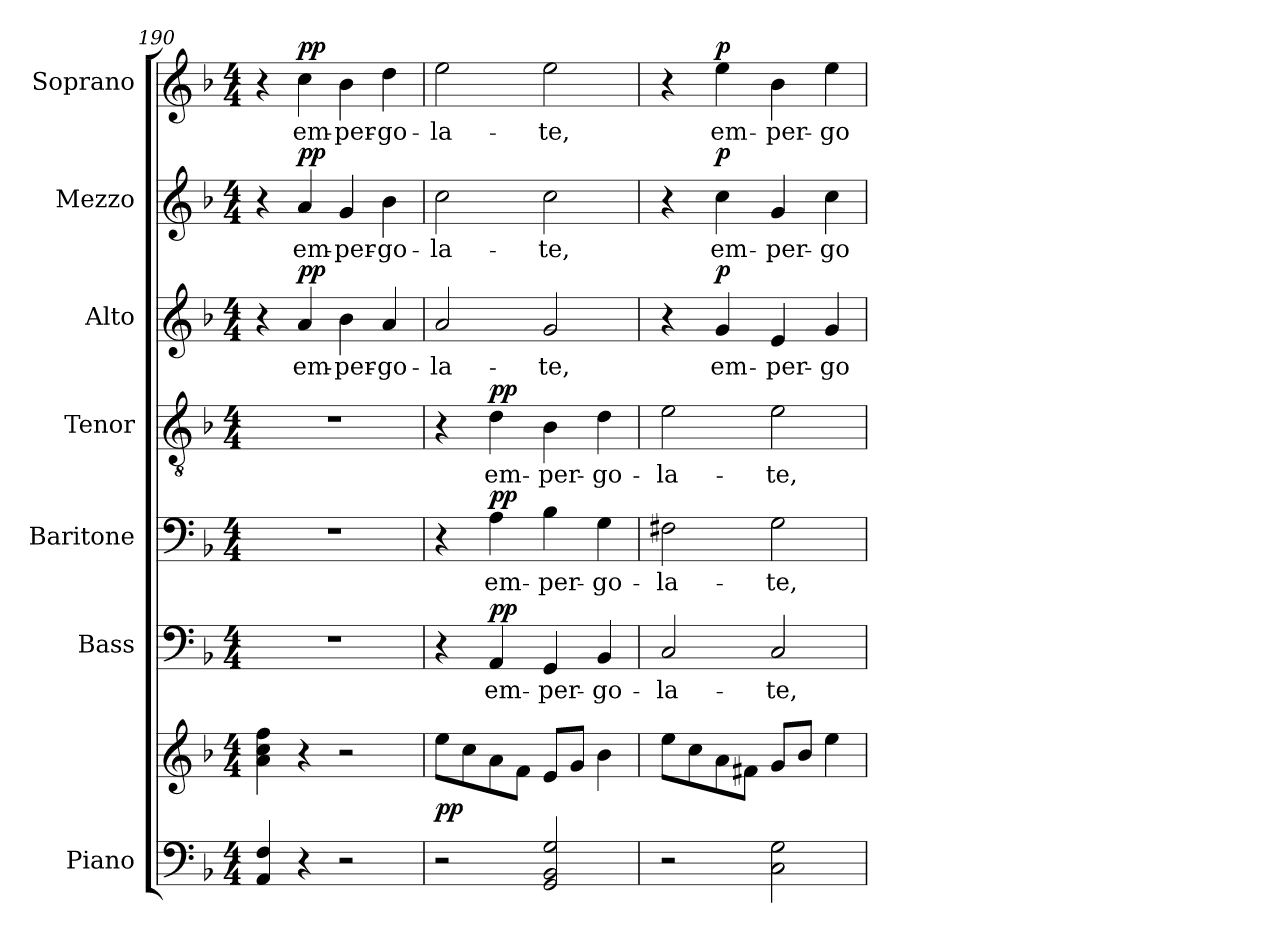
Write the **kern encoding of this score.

**kern	**kern	**dynam	**kern	**text	**dynam	**kern	**text	**dynam	**kern	**text	**dynam	**kern	**text	**dynam	**kern	**text	**dynam	**kern	**text	**dynam
*part7	*part7	*part7	*part6	*part6	*part6	*part5	*part5	*part5	*part4	*part4	*part4	*part3	*part3	*part3	*part2	*part2	*part2	*part1	*part1	*part1
*staff8	*staff7	*staff7/8	*staff6	*staff6	*staff6	*staff5	*staff5	*staff5	*staff4	*staff4	*staff4	*staff3	*staff3	*staff3	*staff2	*staff2	*staff2	*staff1	*staff1	*staff1
*I"Piano	*	*	*I"Bass	*	*	*I"Baritone	*	*	*I"Tenor	*	*	*I"Alto	*	*	*I"Mezzo	*	*	*I"Soprano	*	*
*I'Pno.	*	*	*I'B.	*	*	*I'Bar.	*	*	*I'T.	*	*	*I'A.	*	*	*I'M.	*	*	*I'S.	*	*
*clefF4	*clefG2	*	*clefF4	*	*	*clefF4	*	*	*clefGv2	*	*	*clefG2	*	*	*clefG2	*	*	*clefG2	*	*
*	*	*	*	*	*	*	*	*	*ITrd7c12	*	*	*	*	*	*	*	*	*	*	*
*k[b-]	*k[b-]	*	*k[b-]	*	*	*k[b-]	*	*	*k[b-]	*	*	*k[b-]	*	*	*k[b-]	*	*	*k[b-]	*	*
*F:	*F:	*	*F:	*	*	*F:	*	*	*F:	*	*	*F:	*	*	*F:	*	*	*F:	*	*
*M4/4	*M4/4	*	*M4/4	*	*	*M4/4	*	*	*M4/4	*	*	*M4/4	*	*	*M4/4	*	*	*M4/4	*	*
=190	=190	=190	=190	=190	=190	=190	=190	=190	=190	=190	=190	=190	=190	=190	=190	=190	=190	=190	=190	=190
4AAi/ 4Fi	4ai\ 4cci 4ffi	.	1r	.	.	1r	.	.	1r	.	.	4r	.	.	4r	.	.	4r	.	.
!	!	!	!	!	!	!	!	!	!	!	!	!	!LO:LY:b:color=#000000	!	!	!	!	!	!	!
!	!	!	!	!	!	!	!	!	!	!	!	!	!	!	!	!LO:LY:b:color=#000000	!	!	!	!
!	!	!	!	!	!	!	!	!	!	!	!	!	!	!	!	!	!	!	!LO:LY:b:color=#000000	!
4r	4r	.	.	.	.	.	.	.	.	.	.	4ai/	em-	pp	4ai/	em-	pp	4cci\	em-	pp
!	!	!	!	!	!	!	!	!	!	!	!	!	!LO:LY:b:color=#000000	!	!	!	!	!	!	!
!	!	!	!	!	!	!	!	!	!	!	!	!	!	!	!	!LO:LY:b:color=#000000	!	!	!	!
!	!	!	!	!	!	!	!	!	!	!	!	!	!	!	!	!	!	!	!LO:LY:b:color=#000000	!
2r	2r	.	.	.	.	.	.	.	.	.	.	4b-i\	-per-	.	4gi/	-per-	.	4b-i\	-per-	.
!	!	!	!	!	!	!	!	!	!	!	!	!	!LO:LY:b:color=#000000	!	!	!	!	!	!	!
!	!	!	!	!	!	!	!	!	!	!	!	!	!	!	!	!LO:LY:b:color=#000000	!	!	!	!
!	!	!	!	!	!	!	!	!	!	!	!	!	!	!	!	!	!	!	!LO:LY:b:color=#000000	!
.	.	.	.	.	.	.	.	.	.	.	.	4ai/	-go-	.	4b-i\	-go-	.	4ddi\	-go-	.
=191	=191	=191	=191	=191	=191	=191	=191	=191	=191	=191	=191	=191	=191	=191	=191	=191	=191	=191	=191	=191
!	!	!	!	!	!	!	!	!	!	!	!	!	!LO:LY:b:color=#000000	!	!	!	!	!	!	!
!	!	!	!	!	!	!	!	!	!	!	!	!	!	!	!	!LO:LY:b:color=#000000	!	!	!	!
!	!	!	!	!	!	!	!	!	!	!	!	!	!	!	!	!	!	!	!LO:LY:b:color=#000000	!
2r	8eei\L	pp	4r	.	.	4r	.	.	4r	.	.	2ai/	-la-	.	2cci\	-la-	.	2eei\	-la-	.
.	8cci\	.	.	.	.	.	.	.	.	.	.	.	.	.	.	.	.	.	.	.
!	!	!	!	!LO:LY:b:color=#000000	!	!	!	!	!	!	!	!	!	!	!	!	!	!	!	!
!	!	!	!	!	!	!	!LO:LY:b:color=#000000	!	!	!	!	!	!	!	!	!	!	!	!	!
!	!	!	!	!	!	!	!	!	!	!LO:LY:b:color=#000000	!	!	!	!	!	!	!	!	!	!
.	8ai\	.	4AAi/	em-	pp	4Ai\	em-	pp	4Di\	em-	pp	.	.	.	.	.	.	.	.	.
.	8fi\J	.	.	.	.	.	.	.	.	.	.	.	.	.	.	.	.	.	.	.
!	!	!	!	!LO:LY:b:color=#000000	!	!	!	!	!	!	!	!	!	!	!	!	!	!	!	!
!	!	!	!	!	!	!	!LO:LY:b:color=#000000	!	!	!	!	!	!	!	!	!	!	!	!	!
!	!	!	!	!	!	!	!	!	!	!LO:LY:b:color=#000000	!	!	!	!	!	!	!	!	!	!
!	!	!	!	!	!	!	!	!	!	!	!	!	!LO:LY:b:color=#000000	!	!	!	!	!	!	!
!	!	!	!	!	!	!	!	!	!	!	!	!	!	!	!	!LO:LY:b:color=#000000	!	!	!	!
!	!	!	!	!	!	!	!	!	!	!	!	!	!	!	!	!	!	!	!LO:LY:b:color=#000000	!
2GGi/ 2BB-i 2Gi	8ei/L	.	4GGi/	-per-	.	4B-i\	-per-	.	4BB-i\	-per-	.	2gi/	-te,	.	2cci\	-te,	.	2eei\	-te,	.
.	8gi/J	.	.	.	.	.	.	.	.	.	.	.	.	.	.	.	.	.	.	.
!	!	!	!	!LO:LY:b:color=#000000	!	!	!	!	!	!	!	!	!	!	!	!	!	!	!	!
!	!	!	!	!	!	!	!LO:LY:b:color=#000000	!	!	!	!	!	!	!	!	!	!	!	!	!
!	!	!	!	!	!	!	!	!	!	!LO:LY:b:color=#000000	!	!	!	!	!	!	!	!	!	!
.	4b-i\	.	4BB-i/	-go-	.	4Gi\	-go-	.	4Di\	-go-	.	.	.	.	.	.	.	.	.	.
=192	=192	=192	=192	=192	=192	=192	=192	=192	=192	=192	=192	=192	=192	=192	=192	=192	=192	=192	=192	=192
!	!	!	!	!LO:LY:b:color=#000000	!	!	!	!	!	!	!	!	!	!	!	!	!	!	!	!
!	!	!	!	!	!	!	!LO:LY:b:color=#000000	!	!	!	!	!	!	!	!	!	!	!	!	!
!	!	!	!	!	!	!	!	!	!	!LO:LY:b:color=#000000	!	!	!	!	!	!	!	!	!	!
2r	8eei\L	.	2Ci/	-la-	.	2F#Xi\	-la-	.	2Ei\	-la-	.	4r	.	.	4r	.	.	4r	.	.
.	8cci\	.	.	.	.	.	.	.	.	.	.	.	.	.	.	.	.	.	.	.
!	!	!	!	!	!	!	!	!	!	!	!	!	!LO:LY:b:color=#000000	!	!	!	!	!	!	!
!	!	!	!	!	!	!	!	!	!	!	!	!	!	!	!	!LO:LY:b:color=#000000	!	!	!	!
!	!	!	!	!	!	!	!	!	!	!	!	!	!	!	!	!	!	!	!LO:LY:b:color=#000000	!
.	8ai\	.	.	.	.	.	.	.	.	.	.	4gi/	em-	p	4cci\	em-	p	4eei\	em-	p
.	8f#Xi\J	.	.	.	.	.	.	.	.	.	.	.	.	.	.	.	.	.	.	.
!	!	!	!	!LO:LY:b:color=#000000	!	!	!	!	!	!	!	!	!	!	!	!	!	!	!	!
!	!	!	!	!	!	!	!LO:LY:b:color=#000000	!	!	!	!	!	!	!	!	!	!	!	!	!
!	!	!	!	!	!	!	!	!	!	!LO:LY:b:color=#000000	!	!	!	!	!	!	!	!	!	!
!	!	!	!	!	!	!	!	!	!	!	!	!	!LO:LY:b:color=#000000	!	!	!	!	!	!	!
!	!	!	!	!	!	!	!	!	!	!	!	!	!	!	!	!LO:LY:b:color=#000000	!	!	!	!
!	!	!	!	!	!	!	!	!	!	!	!	!	!	!	!	!	!	!	!LO:LY:b:color=#000000	!
2Ci\ 2Gi	8gi/L	.	2Ci/	-te,	.	2Gi\	-te,	.	2Ei\	-te,	.	4ei/	-per-	.	4gi/	-per-	.	4b-i\	-per-	.
.	8b-i/J	.	.	.	.	.	.	.	.	.	.	.	.	.	.	.	.	.	.	.
!	!	!	!	!	!	!	!	!	!	!	!	!	!LO:LY:b:color=#000000	!	!	!	!	!	!	!
!	!	!	!	!	!	!	!	!	!	!	!	!	!	!	!	!LO:LY:b:color=#000000	!	!	!	!
!	!	!	!	!	!	!	!	!	!	!	!	!	!	!	!	!	!	!	!LO:LY:b:color=#000000	!
.	4eei\	.	.	.	.	.	.	.	.	.	.	4gi/	-go-	.	4cci\	-go-	.	4eei\	-go-	.
=	=	=	=	=	=	=	=	=	=	=	=	=	=	=	=	=	=	=	=	=
*-	*-	*-	*-	*-	*-	*-	*-	*-	*-	*-	*-	*-	*-	*-	*-	*-	*-	*-	*-	*-
